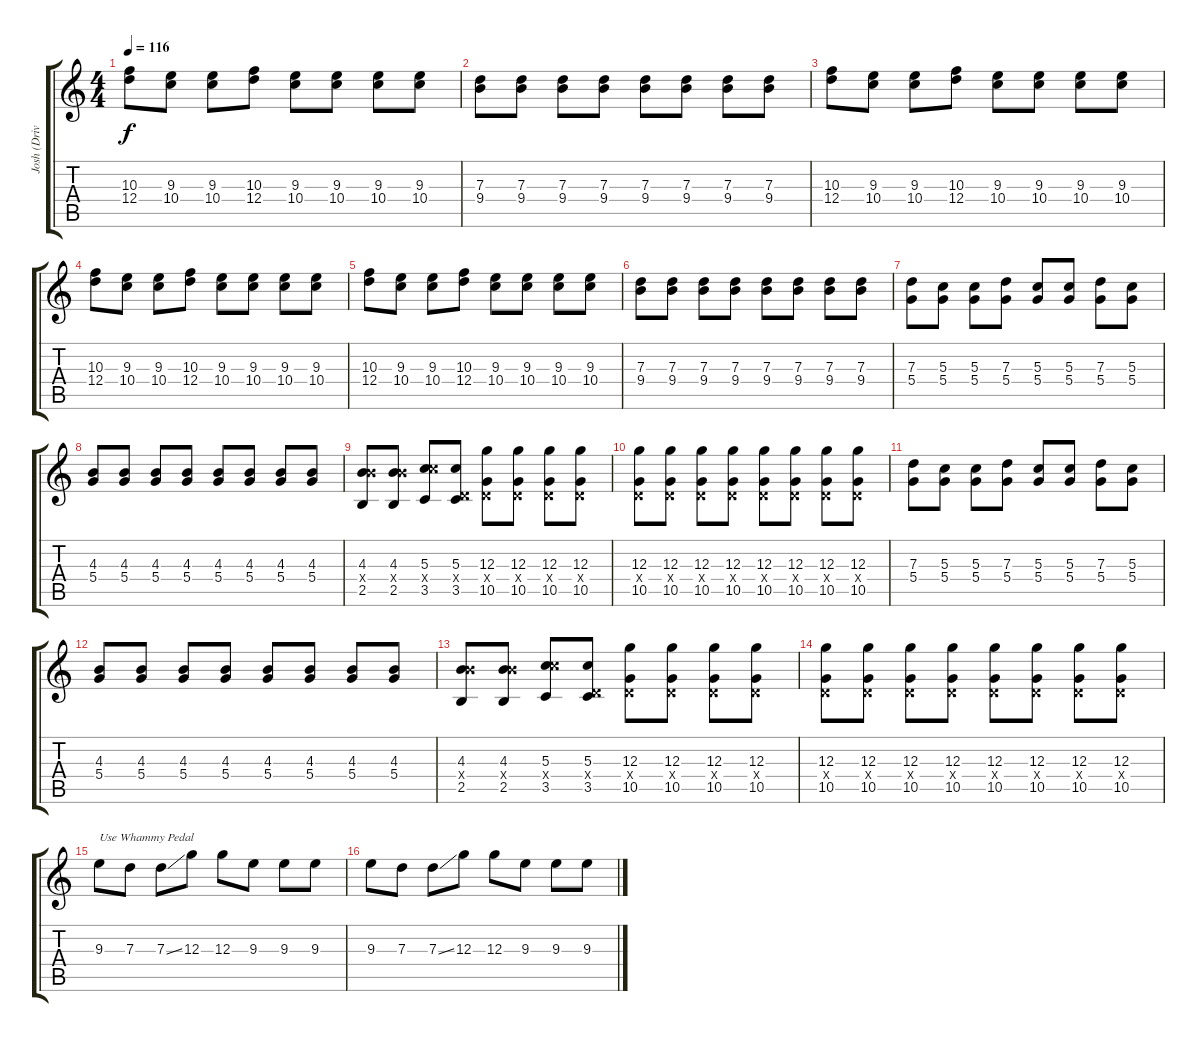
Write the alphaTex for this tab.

\track ("Josh (Drive)" "Josh (Driv") {instrument overdrivenguitar}
\staff {score tabs}
\tuning (E4 B3 G3 D3 A2 D2) {hide}
\ts (4 4)
\tempo 116
\clef g2
\ks c
(10.3 12.4).8{dy f} (9.3 10.4).8 (9.3 10.4).8 (10.3 12.4).8 (9.3 10.4).8 (9.3 10.4).8 (9.3 10.4).8 (9.3 10.4).8 |
(7.3 9.4).8 (7.3 9.4).8 (7.3 9.4).8 (7.3 9.4).8 (7.3 9.4).8 (7.3 9.4).8 (7.3 9.4).8 (7.3 9.4).8 |
(10.3 12.4).8 (9.3 10.4).8 (9.3 10.4).8 (10.3 12.4).8 (9.3 10.4).8 (9.3 10.4).8 (9.3 10.4).8 (9.3 10.4).8 |
(10.3 12.4).8 (9.3 10.4).8 (9.3 10.4).8 (10.3 12.4).8 (9.3 10.4).8 (9.3 10.4).8 (9.3 10.4).8 (9.3 10.4).8 |
(10.3 12.4).8 (9.3 10.4).8 (9.3 10.4).8 (10.3 12.4).8 (9.3 10.4).8 (9.3 10.4).8 (9.3 10.4).8 (9.3 10.4).8 |
(7.3 9.4).8 (7.3 9.4).8 (7.3 9.4).8 (7.3 9.4).8 (7.3 9.4).8 (7.3 9.4).8 (7.3 9.4).8 (7.3 9.4).8 |
(7.3 5.4).8 (5.3 5.4).8 (5.3 5.4).8 (7.3 5.4).8 (5.3 5.4).8 (5.3 5.4).8 (7.3 5.4).8 (5.3 5.4).8 |
(4.3 5.4).8 (4.3 5.4).8 (4.3 5.4).8 (4.3 5.4).8 (4.3 5.4).8 (4.3 5.4).8 (4.3 5.4).8 (4.3 5.4).8 |
(4.3 9.4{x} 2.5).8 (4.3 9.4{x} 2.5).8 (5.3 10.4{x} 3.5).8 (5.3 0.4{x} 3.5).8 (12.3 0.4{x} 10.5).8 (12.3 0.4{x} 10.5).8 (12.3 0.4{x} 10.5).8 (12.3 0.4{x} 10.5).8 |
(12.3 0.4{x} 10.5).8 (12.3 0.4{x} 10.5).8 (12.3 0.4{x} 10.5).8 (12.3 0.4{x} 10.5).8 (12.3 0.4{x} 10.5).8 (12.3 0.4{x} 10.5).8 (12.3 0.4{x} 10.5).8 (12.3 0.4{x} 10.5).8 |
(7.3 5.4).8 (5.3 5.4).8 (5.3 5.4).8 (7.3 5.4).8 (5.3 5.4).8 (5.3 5.4).8 (7.3 5.4).8 (5.3 5.4).8 |
(4.3 5.4).8 (4.3 5.4).8 (4.3 5.4).8 (4.3 5.4).8 (4.3 5.4).8 (4.3 5.4).8 (4.3 5.4).8 (4.3 5.4).8 |
(4.3 9.4{x} 2.5).8 (4.3 9.4{x} 2.5).8 (5.3 10.4{x} 3.5).8 (5.3 0.4{x} 3.5).8 (12.3 0.4{x} 10.5).8 (12.3 0.4{x} 10.5).8 (12.3 0.4{x} 10.5).8 (12.3 0.4{x} 10.5).8 |
(12.3 0.4{x} 10.5).8 (12.3 0.4{x} 10.5).8 (12.3 0.4{x} 10.5).8 (12.3 0.4{x} 10.5).8 (12.3 0.4{x} 10.5).8 (12.3 0.4{x} 10.5).8 (12.3 0.4{x} 10.5).8 (12.3 0.4{x} 10.5).8 |
9.3.8{txt "Use Whammy Pedal"} 7.3.8 7.3{ss}.8 12.3.8 12.3.8 9.3.8 9.3.8 9.3.8 |
9.3.8 7.3.8 7.3{ss}.8 12.3.8 12.3.8 9.3.8 9.3.8 9.3.8
